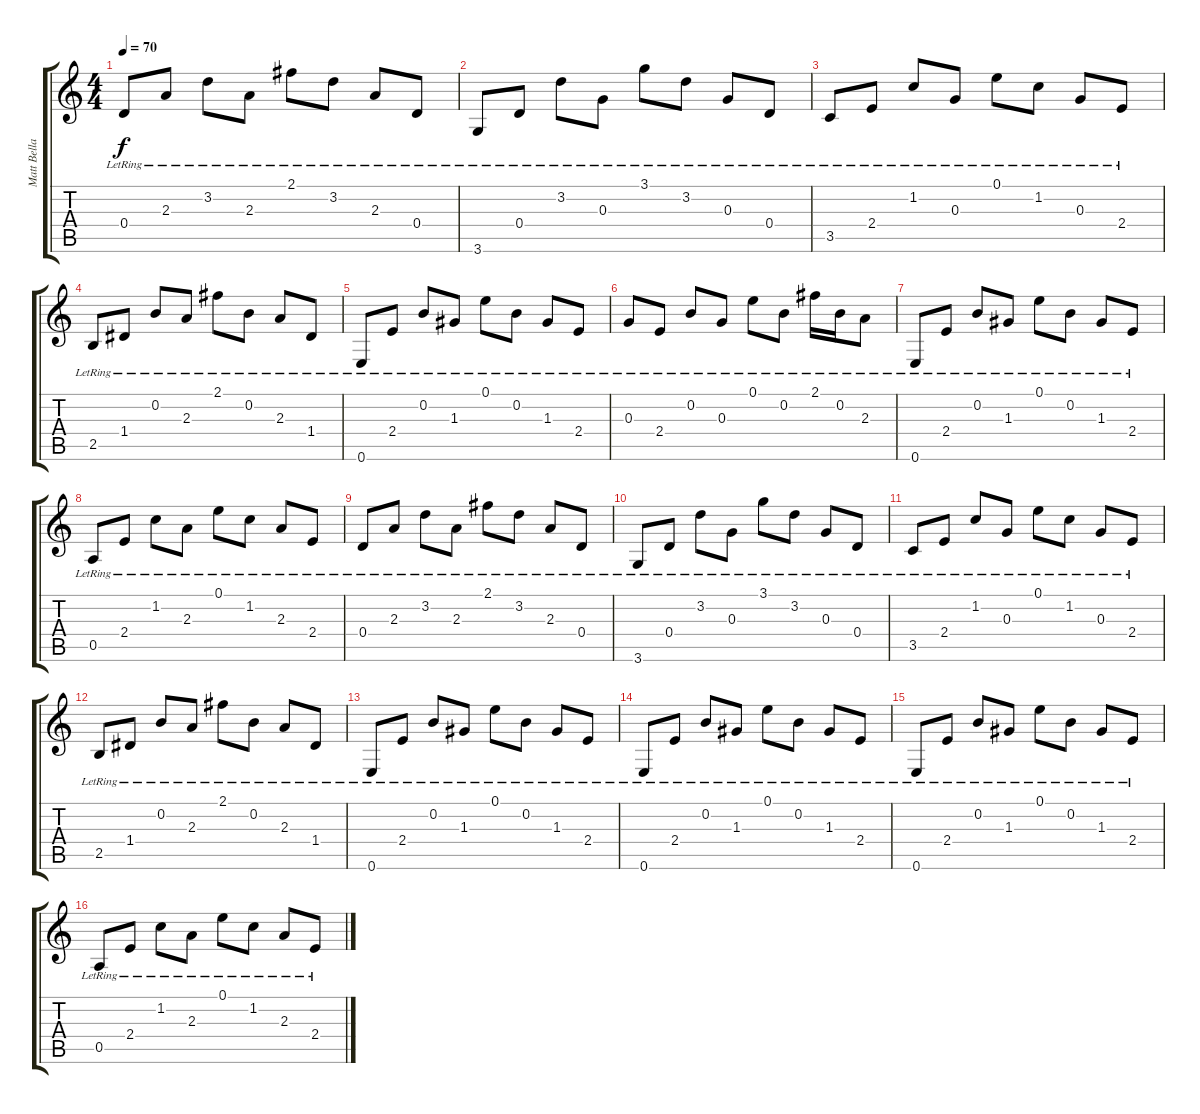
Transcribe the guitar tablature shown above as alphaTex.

\track ("Matt Bellamy" "Matt Bella") {instrument acousticguitarnylon}
\staff {score tabs}
\tuning (E4 B3 G3 D3 A2 E2) {hide}
\ts (4 4)
\tempo 70
\clef g2
\ks c
0.4{lr}.8{dy f} 2.3{lr}.8 3.2{lr}.8 2.3{lr}.8 2.1{lr}.8 3.2{lr}.8 2.3{lr}.8 0.4{lr}.8 |
3.6{lr}.8 0.4{lr}.8 3.2{lr}.8 0.3{lr}.8 3.1{lr}.8 3.2{lr}.8 0.3{lr}.8 0.4{lr}.8 |
3.5{lr}.8 2.4{lr}.8 1.2{lr}.8 0.3{lr}.8 0.1{lr}.8 1.2{lr}.8 0.3{lr}.8 2.4{lr}.8 |
2.5{lr}.8 1.4{lr}.8 0.2{lr}.8 2.3{lr}.8 2.1{lr}.8 0.2{lr}.8 2.3{lr}.8 1.4{lr}.8 |
0.6{lr}.8 2.4{lr}.8 0.2{lr}.8 1.3{lr}.8 0.1{lr}.8 0.2{lr}.8 1.3{lr}.8 2.4{lr}.8 |
0.3{lr}.8 2.4{lr}.8 0.2{lr}.8 0.3{lr}.8 0.1{lr}.8 0.2{lr}.8 2.1{lr}.16 0.2{lr}.16 2.3{lr}.8 |
0.6{lr}.8 2.4{lr}.8 0.2{lr}.8 1.3{lr}.8 0.1{lr}.8 0.2{lr}.8 1.3{lr}.8 2.4{lr}.8 |
0.5{lr}.8 2.4{lr}.8 1.2{lr}.8 2.3{lr}.8 0.1{lr}.8 1.2{lr}.8 2.3{lr}.8 2.4{lr}.8 |
0.4{lr}.8 2.3{lr}.8 3.2{lr}.8 2.3{lr}.8 2.1{lr}.8 3.2{lr}.8 2.3{lr}.8 0.4{lr}.8 |
3.6{lr}.8 0.4{lr}.8 3.2{lr}.8 0.3{lr}.8 3.1{lr}.8 3.2{lr}.8 0.3{lr}.8 0.4{lr}.8 |
3.5{lr}.8 2.4{lr}.8 1.2{lr}.8 0.3{lr}.8 0.1{lr}.8 1.2{lr}.8 0.3{lr}.8 2.4{lr}.8 |
2.5{lr}.8 1.4{lr}.8 0.2{lr}.8 2.3{lr}.8 2.1{lr}.8 0.2{lr}.8 2.3{lr}.8 1.4{lr}.8 |
0.6{lr}.8 2.4{lr}.8 0.2{lr}.8 1.3{lr}.8 0.1{lr}.8 0.2{lr}.8 1.3{lr}.8 2.4{lr}.8 |
0.6{lr}.8 2.4{lr}.8 0.2{lr}.8 1.3{lr}.8 0.1{lr}.8 0.2{lr}.8 1.3{lr}.8 2.4{lr}.8 |
0.6{lr}.8 2.4{lr}.8 0.2{lr}.8 1.3{lr}.8 0.1{lr}.8 0.2{lr}.8 1.3{lr}.8 2.4{lr}.8 |
0.5{lr}.8 2.4{lr}.8 1.2{lr}.8 2.3{lr}.8 0.1{lr}.8 1.2{lr}.8 2.3{lr}.8 2.4{lr}.8
